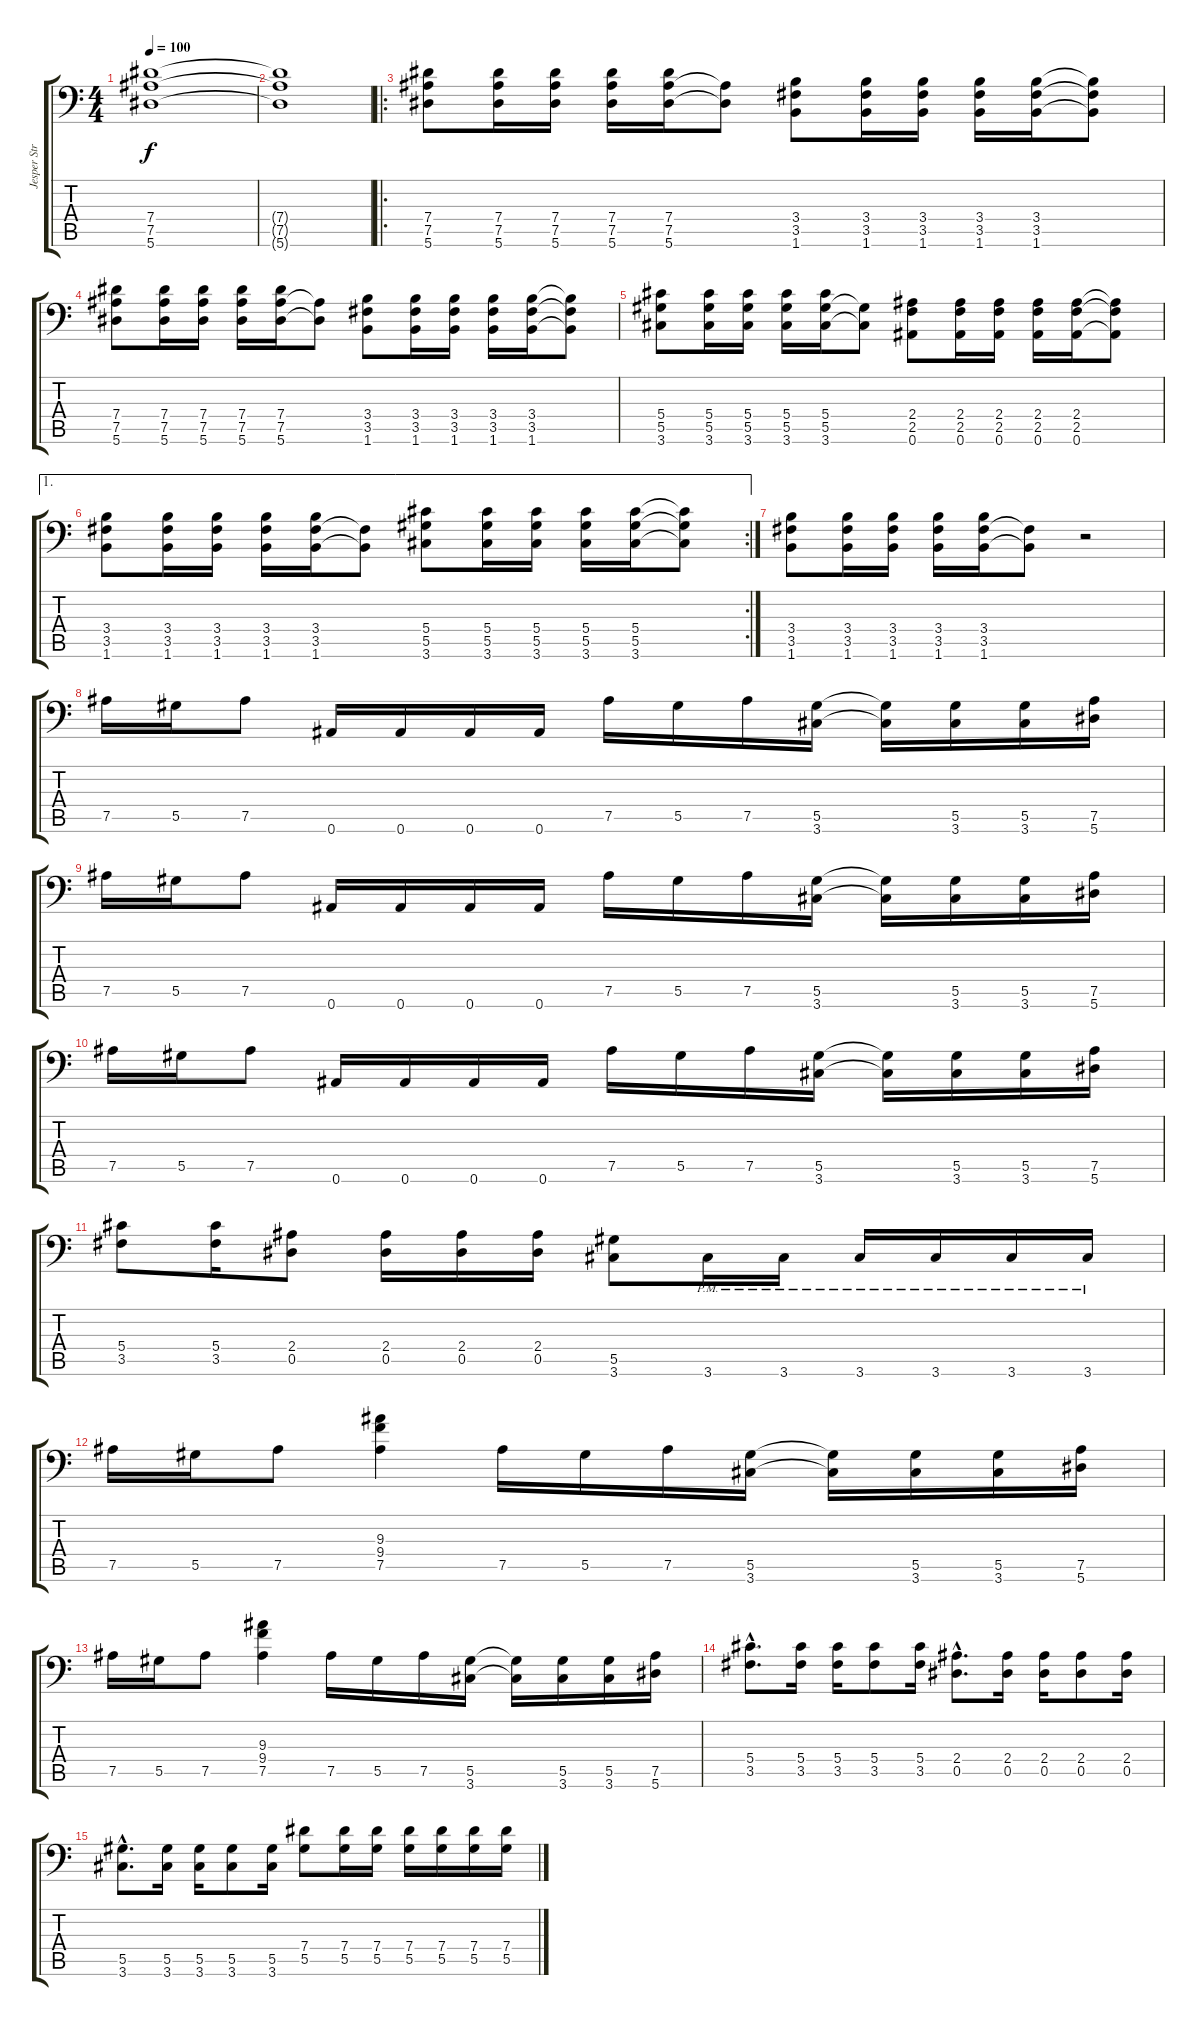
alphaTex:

\track ("Jesper Strömblad" "Jesper Str") {instrument distortionguitar}
\staff {score tabs}
\tuning (Bb3 F3 Db3 Ab2 Eb2 Bb1) {hide}
\ts (4 4)
\tempo 100
\clef f4
\ks c
(7.4{t} 7.5{t} 5.6{t}).1{dy f} |
(7.4{t} 7.5{t} 5.6{t}).1 |
\ro
(7.4 7.5 5.6).8 (7.4 7.5 5.6).16 (7.4 7.5 5.6).16 (7.4 7.5 5.6).16 (7.4 7.5 5.6).16 (7.5{t} 5.6{t}).8 (3.4 3.5 1.6).8 (3.4 3.5 1.6).16 (3.4 3.5 1.6).16 (3.4 3.5 1.6).16 (3.4 3.5 1.6).16 (3.4{t} 3.5{t} 1.6{t}).8 |
(7.4 7.5 5.6).8 (7.4 7.5 5.6).16 (7.4 7.5 5.6).16 (7.4 7.5 5.6).16 (7.4 7.5 5.6).16 (7.5{t} 5.6{t}).8 (3.4 3.5 1.6).8 (3.4 3.5 1.6).16 (3.4 3.5 1.6).16 (3.4 3.5 1.6).16 (3.4 3.5 1.6).16 (3.4{t} 3.5{t} 1.6{t}).8 |
(5.4 5.5 3.6).8 (5.4 5.5 3.6).16 (5.4 5.5 3.6).16 (5.4 5.5 3.6).16 (5.4 5.5 3.6).16 (5.5{t} 3.6{t}).8 (2.4 2.5 0.6).8 (2.4 2.5 0.6).16 (2.4 2.5 0.6).16 (2.4 2.5 0.6).16 (2.4 2.5 0.6).16 (2.4{t} 2.5{t} 0.6{t}).8 |
\ae 1
\rc 2
(3.4 3.5 1.6).8 (3.4 3.5 1.6).16 (3.4 3.5 1.6).16 (3.4 3.5 1.6).16 (3.4 3.5 1.6).16 (3.5{t} 1.6{t}).8 (5.4 5.5 3.6).8 (5.4 5.5 3.6).16 (5.4 5.5 3.6).16 (5.4 5.5 3.6).16 (5.4 5.5 3.6).16 (5.4{t} 5.5{t} 3.6{t}).8 |
(3.4 3.5 1.6).8 (3.4 3.5 1.6).16 (3.4 3.5 1.6).16 (3.4 3.5 1.6).16 (3.4 3.5 1.6).16 (3.5{t} 1.6{t}).8 r.2 |
7.5.16 5.5.16 7.5.8 0.6.16 0.6.16 0.6.16 0.6.16 7.5.16 5.5.16 7.5.16 (5.5 3.6).16 (5.5{t} 3.6{t}).16 (5.5 3.6).16 (5.5 3.6).16 (7.5 5.6).16 |
7.5.16 5.5.16 7.5.8 0.6.16 0.6.16 0.6.16 0.6.16 7.5.16 5.5.16 7.5.16 (5.5 3.6).16 (5.5{t} 3.6{t}).16 (5.5 3.6).16 (5.5 3.6).16 (7.5 5.6).16 |
7.5.16 5.5.16 7.5.8 0.6.16 0.6.16 0.6.16 0.6.16 7.5.16 5.5.16 7.5.16 (5.5 3.6).16 (5.5{t} 3.6{t}).16 (5.5 3.6).16 (5.5 3.6).16 (7.5 5.6).16 |
(5.4 3.5).8 (5.4 3.5).16 (2.4 0.5).8 (2.4 0.5).16 (2.4 0.5).16 (2.4 0.5).16 (5.5 3.6).8 3.6{pm}.16 3.6{pm}.16 3.6{pm}.16 3.6{pm}.16 3.6{pm}.16 3.6{pm}.16 |
7.5.16 5.5.16 7.5.8 (9.3 9.4 7.5).4 7.5.16 5.5.16 7.5.16 (5.5 3.6).16 (5.5{t} 3.6{t}).16 (5.5 3.6).16 (5.5 3.6).16 (7.5 5.6).16 |
7.5.16 5.5.16 7.5.8 (9.3 9.4 7.5).4 7.5.16 5.5.16 7.5.16 (5.5 3.6).16 (5.5{t} 3.6{t}).16 (5.5 3.6).16 (5.5 3.6).16 (7.5 5.6).16 |
(5.4{hac} 3.5{hac}).8{d} (5.4 3.5).16 (5.4 3.5).16 (5.4 3.5).8 (5.4 3.5).16 (2.4{hac} 0.5{hac}).8{d} (2.4 0.5).16 (2.4 0.5).16 (2.4 0.5).8 (2.4 0.5).16 |
(5.5{hac} 3.6{hac}).8{d} (5.5 3.6).16 (5.5 3.6).16 (5.5 3.6).8 (5.5 3.6).16 (7.4 5.5).8 (7.4 5.5).16 (7.4 5.5).16 (7.4 5.5).16 (7.4 5.5).16 (7.4 5.5).16 (7.4 5.5).16
